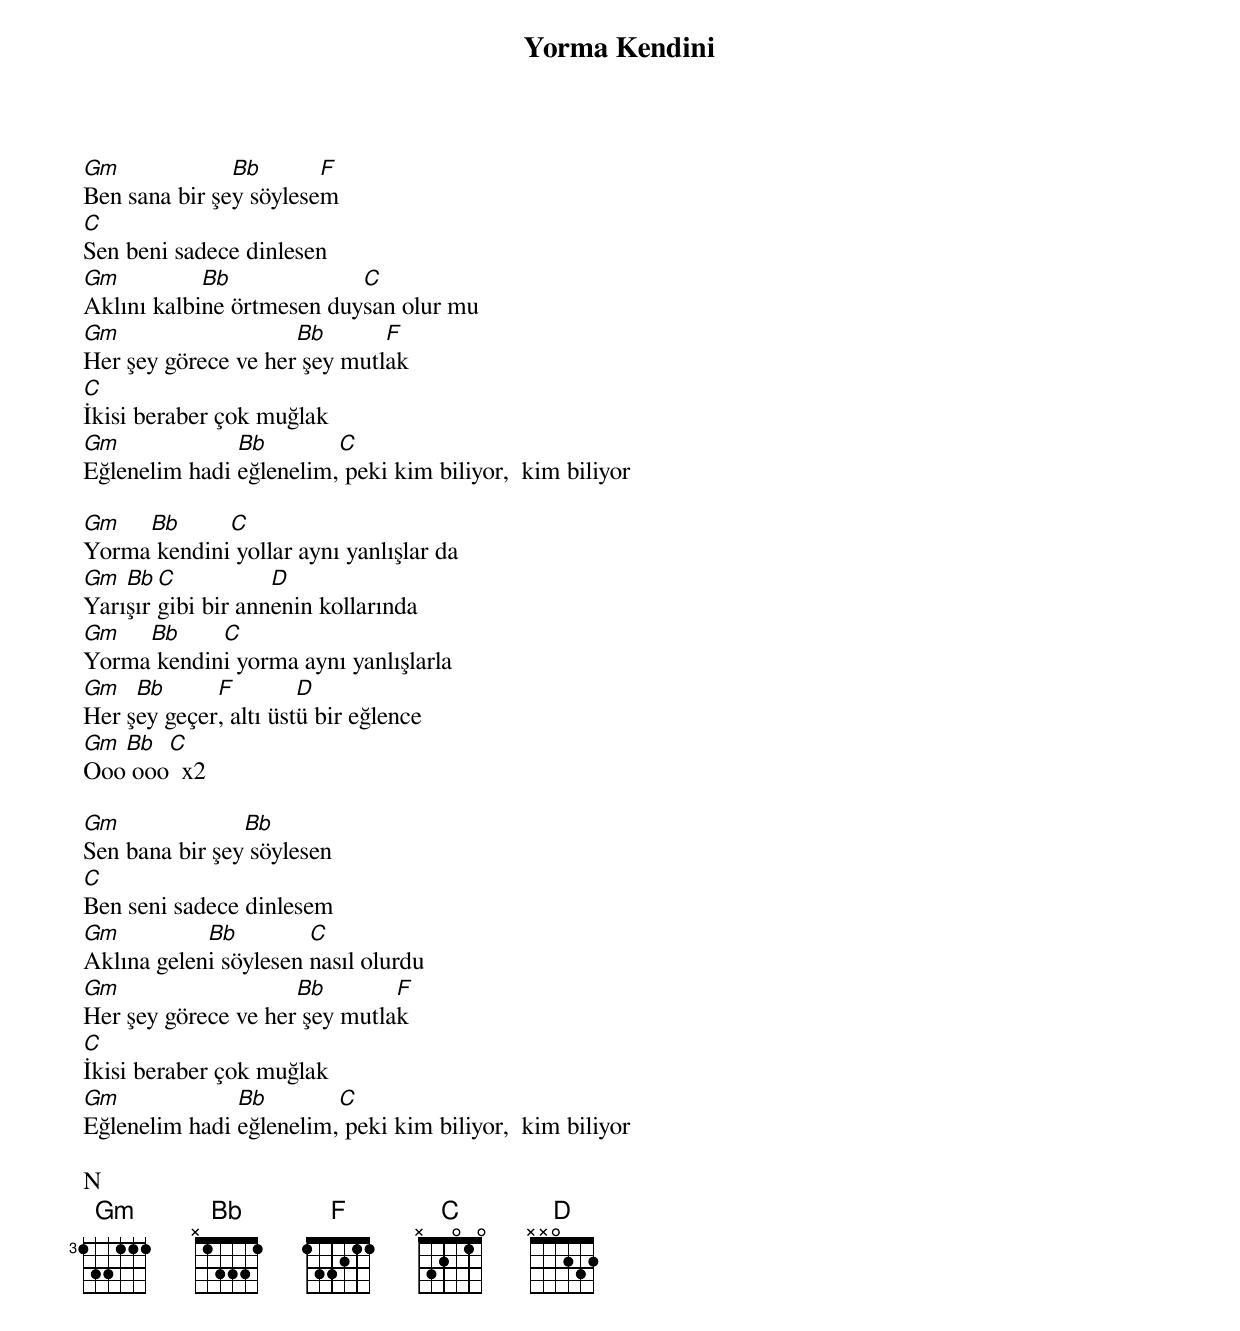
{title: Yorma Kendini}
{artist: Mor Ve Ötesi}

Gm             Bb       F
Ben sana bir şey söylesem
C
Sen beni sadece dinlesen
Gm          Bb             C
Aklını kalbine örtmesen duysan olur mu
Gm                   Bb       F
Her şey görece ve her şey mutlak
C
İkisi beraber çok muğlak
Gm             Bb        C
Eğlenelim hadi eğlenelim, peki kim biliyor,  kim biliyor

Gm   Bb      C
Yorma kendini yollar aynı yanlışlar da
Gm  Bb  C           D
Yarışır gibi bir annenin kollarında
Gm   Bb     C
Yorma kendini yorma aynı yanlışlarla
Gm   Bb      F         D
Her şey geçer, altı üstü bir eğlence
Gm Bb  C
Ooo ooo  x2

Gm              Bb
Sen bana bir şey söylesen
C
Ben seni sadece dinlesem
Gm          Bb         C
Aklına geleni söylesen nasıl olurdu
Gm                   Bb        F
Her şey görece ve her şey mutlak
C
İkisi beraber çok muğlak
Gm             Bb        C
Eğlenelim hadi eğlenelim, peki kim biliyor,  kim biliyor

N
